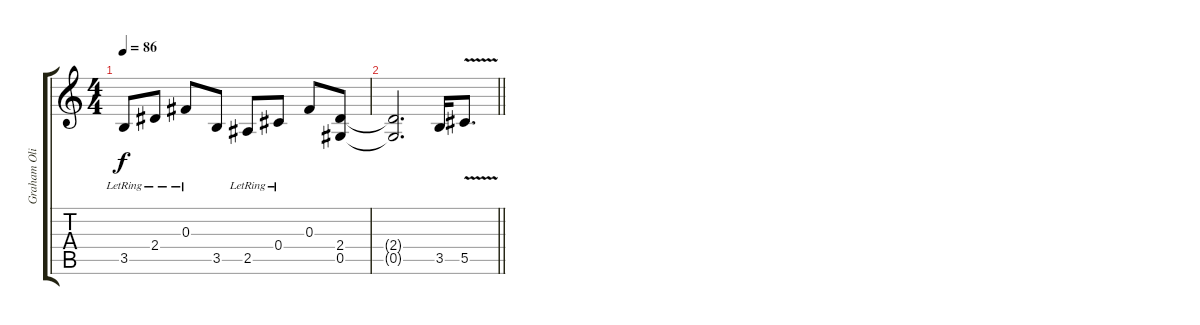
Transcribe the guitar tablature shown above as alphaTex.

\track ("Graham Oliver" "Graham Oli") {instrument overdrivenguitar}
\staff {score tabs}
\tuning (Eb4 Bb3 Gb3 Db3 Ab2 Eb2) {hide}
\ts (4 4)
\tempo 86
\clef g2
\ks c
3.5{lr}.8{dy f} 2.4{lr}.8 0.3{lr}.8 3.5.8 2.5{lr}.8 0.4{lr}.8 0.3.8 (2.4 0.5).8 |
\barLineRight lightlight
(2.4{t} 0.5{t}).2{d} 3.5.16 5.5{v}.8{d}
